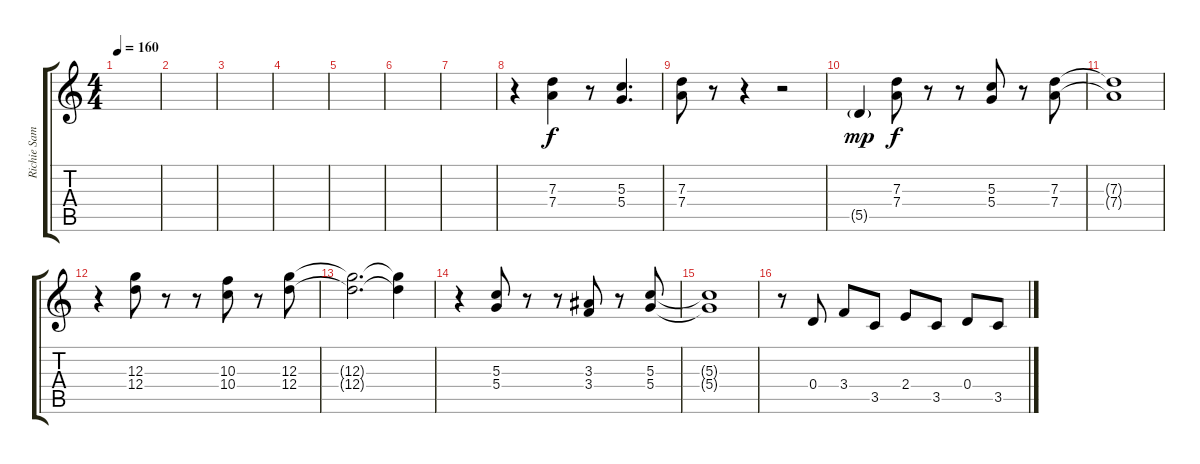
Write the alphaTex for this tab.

\track ("Richie Sambora Gtr.1" "Richie Sam") {instrument overdrivenguitar}
\staff {score tabs}
\tuning (E4 B3 G3 D3 A2 E2) {hide}
\ts (4 4)
\tempo 160
\clef g2
\ks c
|
|
|
|
|
|
|
r.4 (7.3 7.4).4 r.8 (5.3 5.4).4{d} |
(7.3 7.4).8 r.8 r.4 r.2 |
5.5{g}.4{dy mp} (7.3 7.4).8{dy f} r.8 r.8 (5.3 5.4).8 r.8 (7.3 7.4).8 |
(7.3{t} 7.4{t}).1 |
r.4 (12.3 12.4).8 r.8 r.8 (10.3 10.4).8 r.8 (12.3 12.4).8 |
(12.3{t} 12.4{t}).2{d} (12.3{t} 12.4{t}).4 |
r.4 (5.3 5.4).8 r.8 r.8 (3.3 3.4).8 r.8 (5.3 5.4).8 |
(5.3{t} 5.4{t}).1 |
r.8 0.4.8 3.4.8 3.5.8 2.4.8 3.5.8 0.4.8 3.5.8
